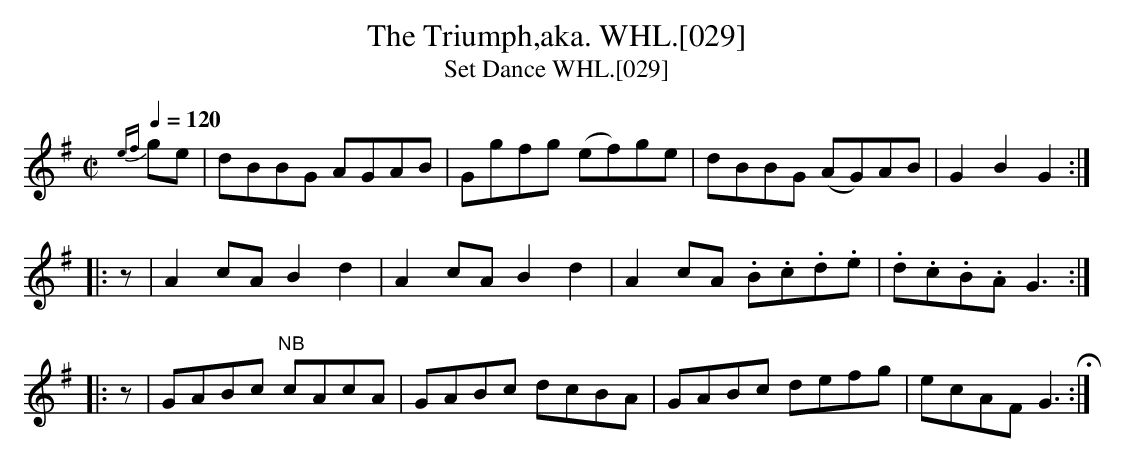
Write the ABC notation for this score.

X:1
T:Triumph,aka. WHL.[029], The
T:Set Dance WHL.[029]
M:C|
L:1/8
Q:1/4=120
K:G
{ef}ge|dBBG AGAB|Ggfg (ef)ge|dBBG (AG)AB|G2B2G2:|
|:z|A2cAB2d2|A2cAB2d2|A2cA .B.c.d.e|.d.c.B.AG3:|
|:z|GABc "NB"cAcA|GABc dcBA|GABc defg|ecAFG3H:|
